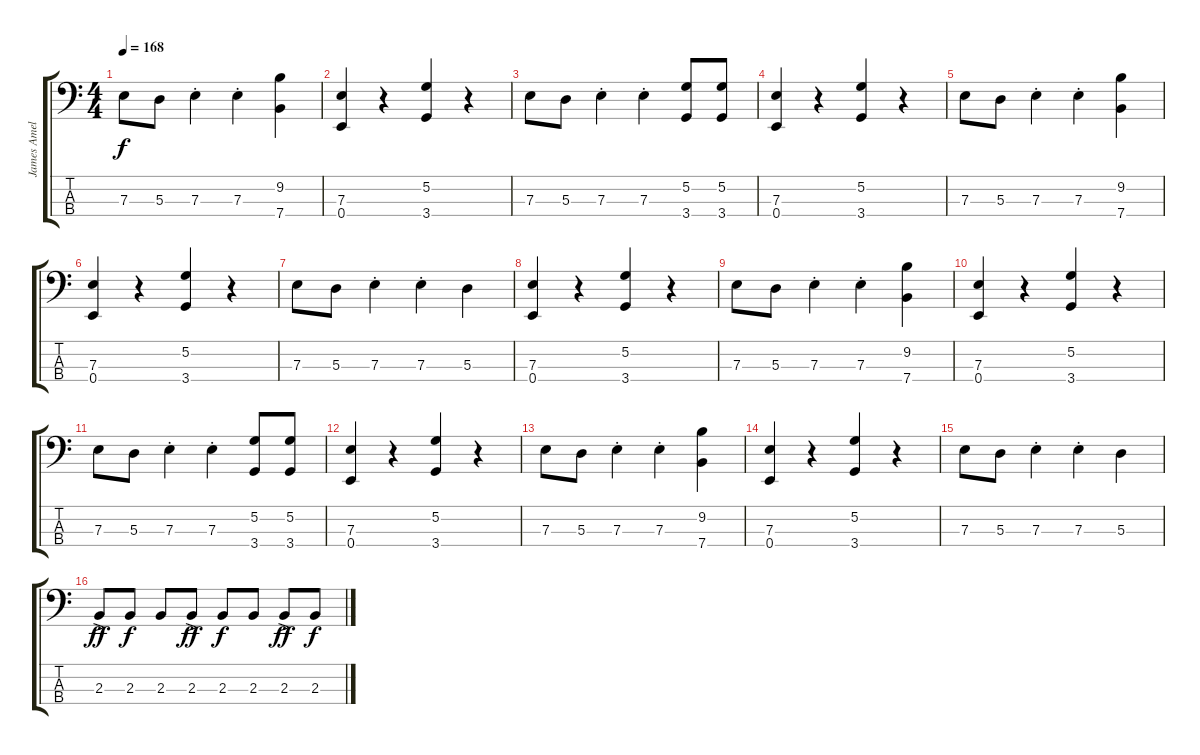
\track ("James Amelio Pulli" "James Amel") {instrument electricbassfinger}
\staff {score tabs}
\tuning (G2 D2 A1 E1) {hide}
\ts (4 4)
\tempo 168
\clef f4
\ks c
7.3.8{dy f} 5.3.8 7.3{st}.4 7.3{st}.4 (9.2 7.4).4 |
(7.3 0.4).4 r.4 (5.2 3.4).4 r.4 |
7.3.8 5.3.8 7.3{st}.4 7.3{st}.4 (5.2 3.4).8 (5.2 3.4).8 |
(7.3 0.4).4 r.4 (5.2 3.4).4 r.4 |
7.3.8 5.3.8 7.3{st}.4 7.3{st}.4 (9.2 7.4).4 |
(7.3 0.4).4 r.4 (5.2 3.4).4 r.4 |
7.3.8 5.3.8 7.3{st}.4 7.3{st}.4 5.3.4 |
(7.3 0.4).4 r.4 (5.2 3.4).4 r.4 |
7.3.8 5.3.8 7.3{st}.4 7.3{st}.4 (9.2 7.4).4 |
(7.3 0.4).4 r.4 (5.2 3.4).4 r.4 |
7.3.8 5.3.8 7.3{st}.4 7.3{st}.4 (5.2 3.4).8 (5.2 3.4).8 |
(7.3 0.4).4 r.4 (5.2 3.4).4 r.4 |
7.3.8 5.3.8 7.3{st}.4 7.3{st}.4 (9.2 7.4).4 |
(7.3 0.4).4 r.4 (5.2 3.4).4 r.4 |
7.3.8 5.3.8 7.3{st}.4 7.3{st}.4 5.3.4 |
2.3{ac}.8{dy ff} 2.3.8{dy f} 2.3.8 2.3{ac}.8{dy ff} 2.3.8{dy f} 2.3.8 2.3{ac}.8{dy ff} 2.3.8{dy f}
